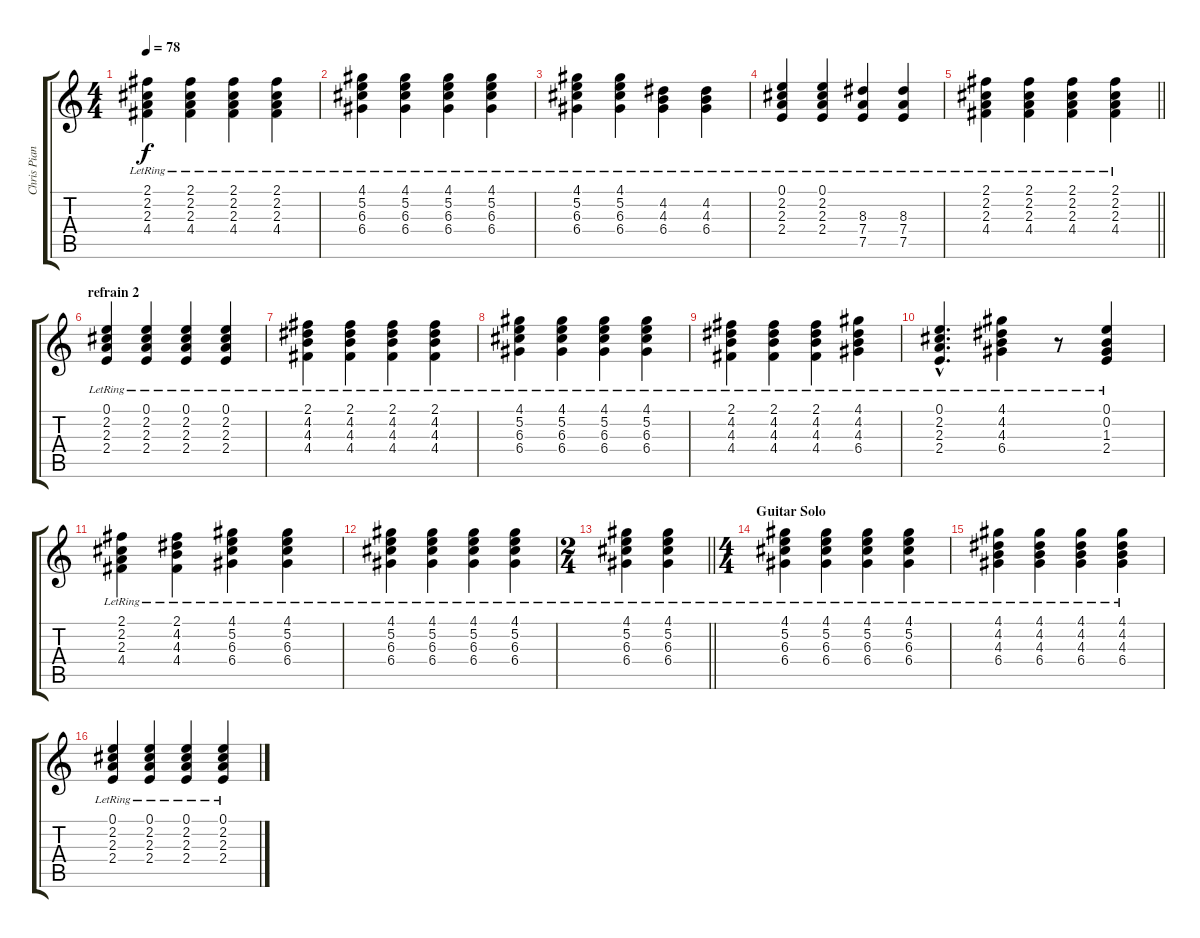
\track ("Chris Piano" "Chris Pian") {instrument acousticguitarnylon}
\staff {score tabs}
\tuning (E4 B3 G3 D3 A2 E2) {hide}
\ts (4 4)
\tempo 78
\clef g2
\ks c
(2.1{lr} 2.2{lr} 2.3{lr} 4.4{lr}).4{dy f} (2.1{lr} 2.2{lr} 2.3{lr} 4.4{lr}).4 (2.1{lr} 2.2{lr} 2.3{lr} 4.4{lr}).4 (2.1{lr} 2.2{lr} 2.3{lr} 4.4{lr}).4 |
(4.1{lr} 5.2{lr} 6.3{lr} 6.4{lr}).4 (4.1{lr} 5.2{lr} 6.3{lr} 6.4{lr}).4 (4.1{lr} 5.2{lr} 6.3{lr} 6.4{lr}).4 (4.1{lr} 5.2{lr} 6.3{lr} 6.4{lr}).4 |
(4.1{lr} 5.2{lr} 6.3{lr} 6.4{lr}).4 (4.1{lr} 5.2{lr} 6.3{lr} 6.4{lr}).4 (4.2{lr} 4.3{lr} 6.4{lr}).4 (4.2{lr} 4.3{lr} 6.4{lr}).4 |
(0.1{lr} 2.2{lr} 2.3{lr} 2.4{lr}).4 (0.1{lr} 2.2{lr} 2.3{lr} 2.4{lr}).4 (8.3{lr} 7.4{lr} 7.5{lr}).4 (8.3{lr} 7.4{lr} 7.5{lr}).4 |
\barLineRight lightlight
(2.1{lr} 2.2{lr} 2.3{lr} 4.4{lr}).4 (2.1{lr} 2.2{lr} 2.3{lr} 4.4{lr}).4 (2.1{lr} 2.2{lr} 2.3{lr} 4.4{lr}).4 (2.1{lr} 2.2{lr} 2.3{lr} 4.4{lr}).4 |
\section ("" "refrain 2")
(0.1{lr} 2.2{lr} 2.3{lr} 2.4{lr}).4 (0.1{lr} 2.2{lr} 2.3{lr} 2.4{lr}).4 (0.1{lr} 2.2{lr} 2.3{lr} 2.4{lr}).4 (0.1{lr} 2.2{lr} 2.3{lr} 2.4{lr}).4 |
(2.1{lr} 4.2{lr} 4.3{lr} 4.4{lr}).4 (2.1{lr} 4.2{lr} 4.3{lr} 4.4{lr}).4 (2.1{lr} 4.2{lr} 4.3{lr} 4.4{lr}).4 (2.1{lr} 4.2{lr} 4.3{lr} 4.4{lr}).4 |
(4.1{lr} 5.2{lr} 6.3{lr} 6.4{lr}).4 (4.1{lr} 5.2{lr} 6.3{lr} 6.4{lr}).4 (4.1{lr} 5.2{lr} 6.3{lr} 6.4{lr}).4 (4.1{lr} 5.2{lr} 6.3{lr} 6.4{lr}).4 |
(2.1{lr} 4.2{lr} 4.3{lr} 4.4{lr}).4 (2.1{lr} 4.2{lr} 4.3{lr} 4.4{lr}).4 (2.1{lr} 4.2{lr} 4.3{lr} 4.4{lr}).4 (4.1{lr} 4.2{lr} 4.3{lr} 6.4{lr}).4 |
(0.1{hac lr} 2.2{hac lr} 2.3{hac lr} 2.4{hac lr}).4{d} (4.1{lr} 4.2{lr} 4.3{lr} 6.4{lr}).4 r.8 (0.1{lr} 0.2{lr} 1.3{lr} 2.4{lr}).4 |
(2.1{lr} 2.2{lr} 2.3{lr} 4.4{lr}).4 (2.1{lr} 4.2{lr} 4.3{lr} 4.4{lr}).4 (4.1{lr} 5.2{lr} 6.3{lr} 6.4{lr}).4 (4.1{lr} 5.2{lr} 6.3{lr} 6.4{lr}).4 |
(4.1{lr} 5.2{lr} 6.3{lr} 6.4{lr}).4 (4.1{lr} 5.2{lr} 6.3{lr} 6.4{lr}).4 (4.1{lr} 5.2{lr} 6.3{lr} 6.4{lr}).4 (4.1{lr} 5.2{lr} 6.3{lr} 6.4{lr}).4 |
\ts (2 4)
\barLineRight lightlight
(4.1{lr} 5.2{lr} 6.3{lr} 6.4{lr}).4 (4.1{lr} 5.2{lr} 6.3{lr} 6.4{lr}).4 |
\ts (4 4)
\section ("" "Guitar Solo")
(4.1{lr} 5.2{lr} 6.3{lr} 6.4{lr}).4 (4.1{lr} 5.2{lr} 6.3{lr} 6.4{lr}).4 (4.1{lr} 5.2{lr} 6.3{lr} 6.4{lr}).4 (4.1{lr} 5.2{lr} 6.3{lr} 6.4{lr}).4 |
(4.1{lr} 4.2{lr} 4.3{lr} 6.4{lr}).4 (4.1{lr} 4.2{lr} 4.3{lr} 6.4{lr}).4 (4.1{lr} 4.2{lr} 4.3{lr} 6.4{lr}).4 (4.1{lr} 4.2{lr} 4.3{lr} 6.4{lr}).4 |
(0.1{lr} 2.2{lr} 2.3{lr} 2.4{lr}).4 (0.1{lr} 2.2{lr} 2.3{lr} 2.4{lr}).4 (0.1{lr} 2.2{lr} 2.3{lr} 2.4{lr}).4 (0.1{lr} 2.2{lr} 2.3{lr} 2.4{lr}).4
